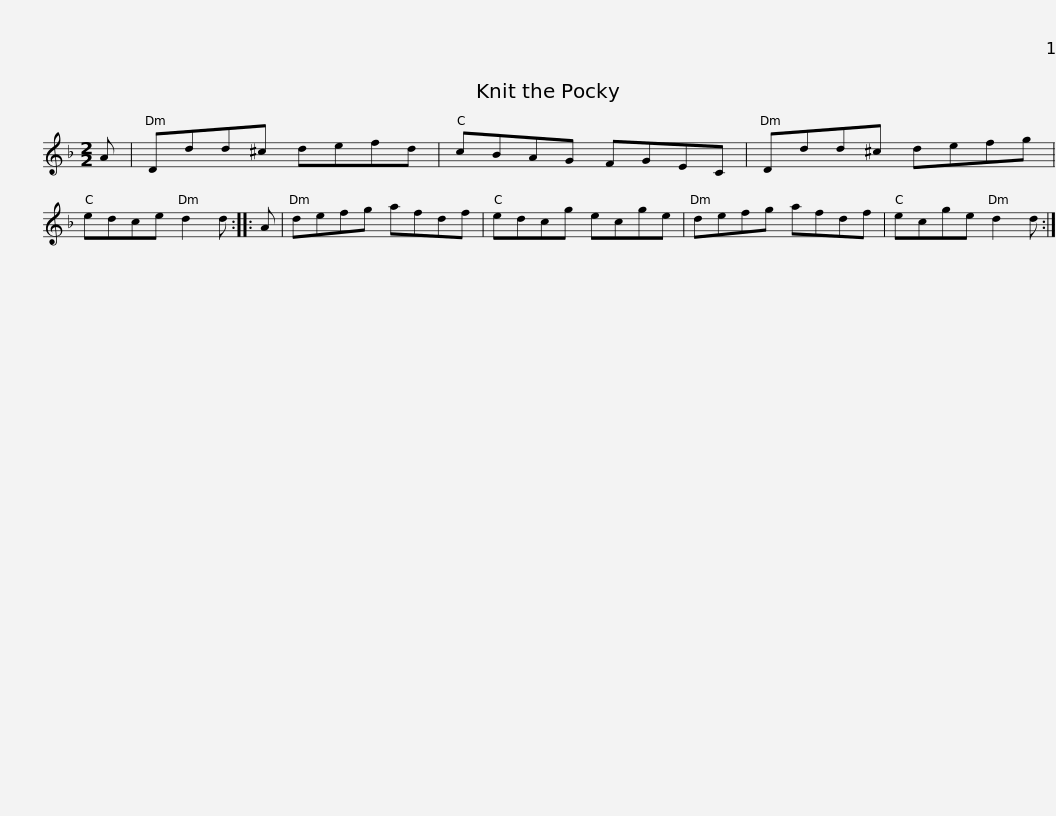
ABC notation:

X:1
L:1/8
M:2/2
I:linebreak $
K:Dmin
V:1 treble
V:1
 A | Ddd^c defd | cBAG FGEC | Ddd^c defg | edce d2 d :: %5
 A | defg afdf |$ edcg ecge | defg afdf | ecge d2 d :| %10
